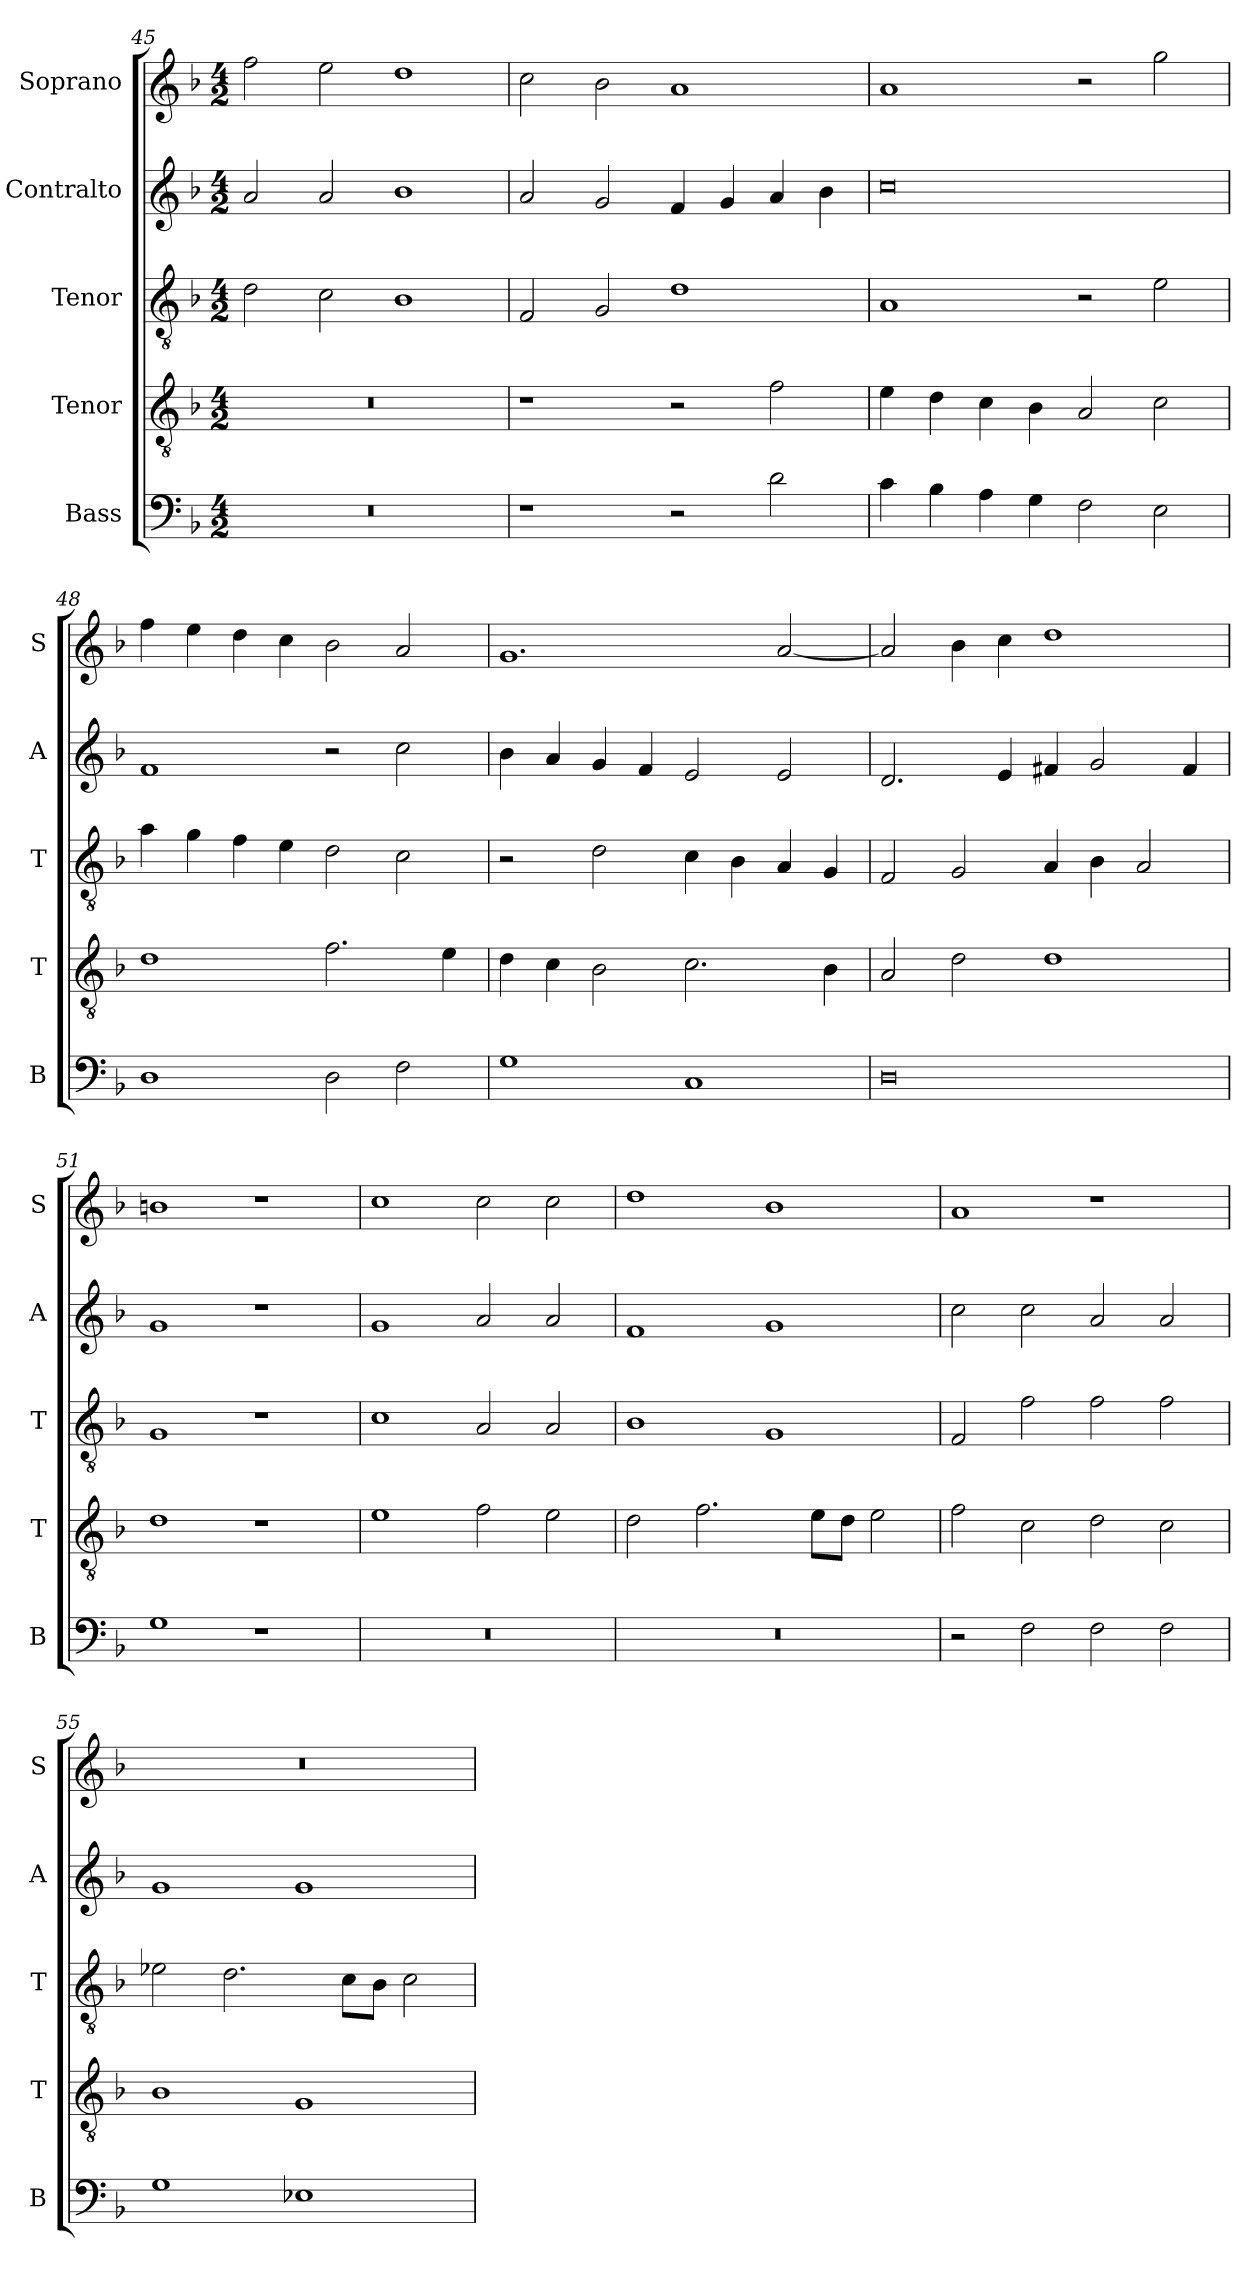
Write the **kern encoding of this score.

**kern	**kern	**kern	**kern	**kern
*part5	*part4	*part3	*part2	*part1
*staff5	*staff4	*staff3	*staff2	*staff1
*I"Bass	*I"Tenor	*I"Tenor	*I"Contralto	*I"Soprano
*I'B	*I'T	*I'T	*I'A	*I'S
*clefF4	*clefGv2	*clefGv2	*clefG2	*clefG2
*k[b-]	*k[b-]	*k[b-]	*k[b-]	*k[b-]
*G:dor	*G:dor	*G:dor	*G:dor	*G:dor
*M4/2	*M4/2	*M4/2	*M4/2	*M4/2
=45	=45	=45	=45	=45
0r	0r	2d	2a	2ff
.	.	2c	2a	2ee
.	.	1B-	1b-	1dd
=46	=46	=46	=46	=46
1r	1r	2F	2a	2cc
.	.	2G	2g	2b-
2r	2r	1d	4f	1a
.	.	.	4g	.
2d	2f	.	4a	.
.	.	.	4b-	.
=47	=47	=47	=47	=47
4c	4e	1A	0cc	1a
4B-	4d	.	.	.
4A	4c	.	.	.
4G	4B-	.	.	.
2F	2A	2r	.	2r
2E	2c	2e	.	2gg
=48	=48	=48	=48	=48
1D	1d	4a	1f	4ff
.	.	4g	.	4ee
.	.	4f	.	4dd
.	.	4e	.	4cc
2D	2.f	2d	2r	2b-
2F	.	2c	2cc	2a
.	4e	.	.	.
=49	=49	=49	=49	=49
1G	4d	2r	4b-	1.g
.	4c	.	4a	.
.	2B-	2d	4g	.
.	.	.	4f	.
1C	2.c	4c	2e	.
.	.	4B-	.	.
.	.	4A	2e	[2a
.	4B-	4G	.	.
=50	=50	=50	=50	=50
0D	2A	2F	2.d	2a]
.	2d	2G	.	4b-
.	.	.	4e	4cc
.	1d	4A	4f#X	1dd
.	.	4B-	2g	.
.	.	2A	.	.
.	.	.	4f#	.
=51	=51	=51	=51	=51
1G	1d	1G	1g	1bn
1r	1r	1r	1r	1r
=52	=52	=52	=52	=52
0r	1e	1c	1g	1cc
.	2f	2A	2a	2cc
.	2e	2A	2a	2cc
=53	=53	=53	=53	=53
0r	2d	1B-	1f	1dd
.	2.f	.	.	.
.	.	1G	1g	1b-
.	8e\L	.	.	.
.	8d\J	.	.	.
.	2e	.	.	.
=54	=54	=54	=54	=54
2r	2f	2F	2cc	1a
2F	2c	2f	2cc	.
2F	2d	2f	2a	1r
2F	2c	2f	2a	.
=55	=55	=55	=55	=55
1G	1B-	2e-X	1g	0r
.	.	2.d	.	.
1E-X	1G	.	1g	.
.	.	8c\L	.	.
.	.	8B-\J	.	.
.	.	2c	.	.
=	=	=	=	=
*-	*-	*-	*-	*-
